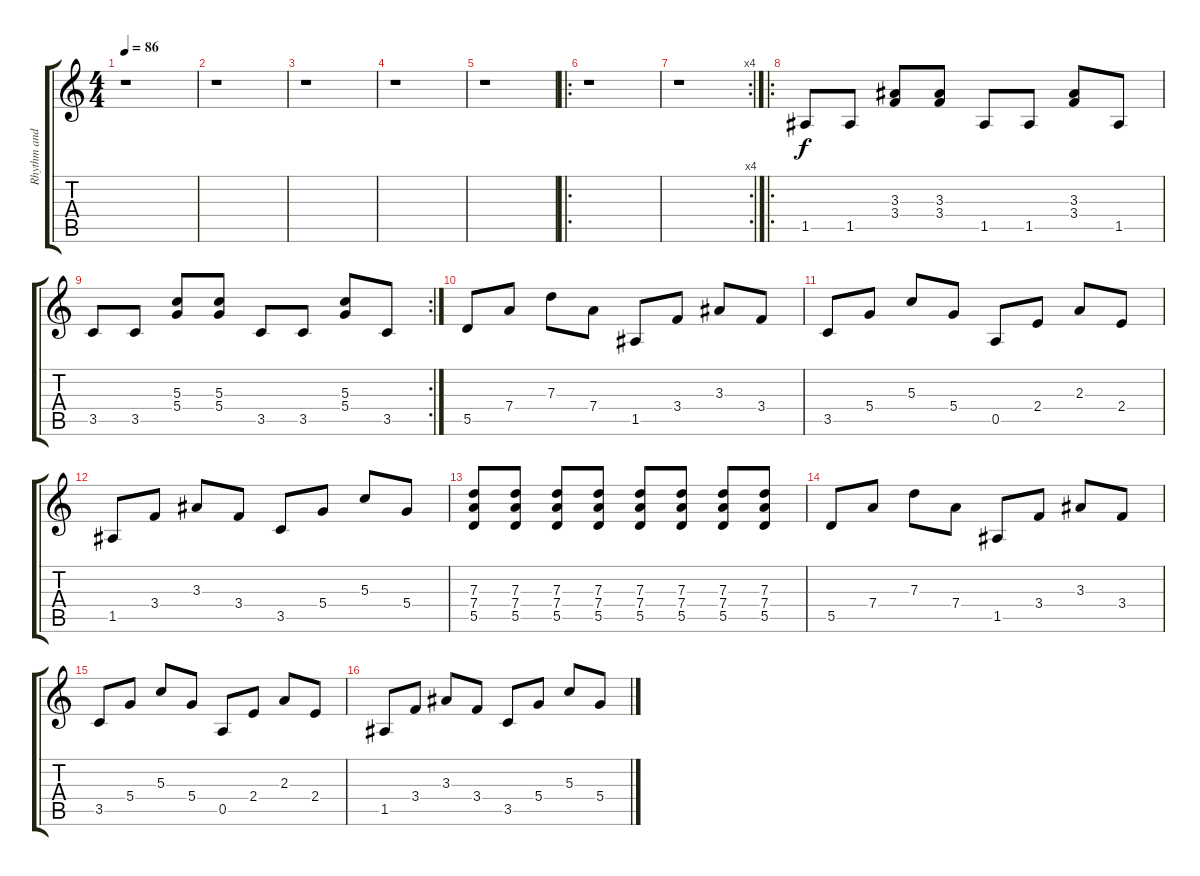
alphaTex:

\track ("Rhythm and Lead Guitar" "Rhythm and") {instrument distortionguitar}
\staff {score tabs}
\tuning (E4 B3 G3 D3 A2 E2) {hide}
\ts (4 4)
\tempo 86
\clef g2
\ks c
r.1{dy f} |
r.1 |
r.1 |
r.1 |
r.1 |
\ro
r.1 |
\rc 4
r.1 |
\ro
1.5.8 1.5.8 (3.3 3.4).8 (3.3 3.4).8 1.5.8 1.5.8 (3.3 3.4).8 1.5.8 |
\rc 2
3.5.8 3.5.8 (5.3 5.4).8 (5.3 5.4).8 3.5.8 3.5.8 (5.3 5.4).8 3.5.8 |
5.5.8 7.4.8 7.3.8 7.4.8 1.5.8 3.4.8 3.3.8 3.4.8 |
3.5.8 5.4.8 5.3.8 5.4.8 0.5.8 2.4.8 2.3.8 2.4.8 |
1.5.8 3.4.8 3.3.8 3.4.8 3.5.8 5.4.8 5.3.8 5.4.8 |
(7.3 7.4 5.5).8 (7.3 7.4 5.5).8 (7.3 7.4 5.5).8 (7.3 7.4 5.5).8 (7.3 7.4 5.5).8 (7.3 7.4 5.5).8 (7.3 7.4 5.5).8 (7.3 7.4 5.5).8 |
5.5.8 7.4.8 7.3.8 7.4.8 1.5.8 3.4.8 3.3.8 3.4.8 |
3.5.8 5.4.8 5.3.8 5.4.8 0.5.8 2.4.8 2.3.8 2.4.8 |
1.5.8 3.4.8 3.3.8 3.4.8 3.5.8 5.4.8 5.3.8 5.4.8
